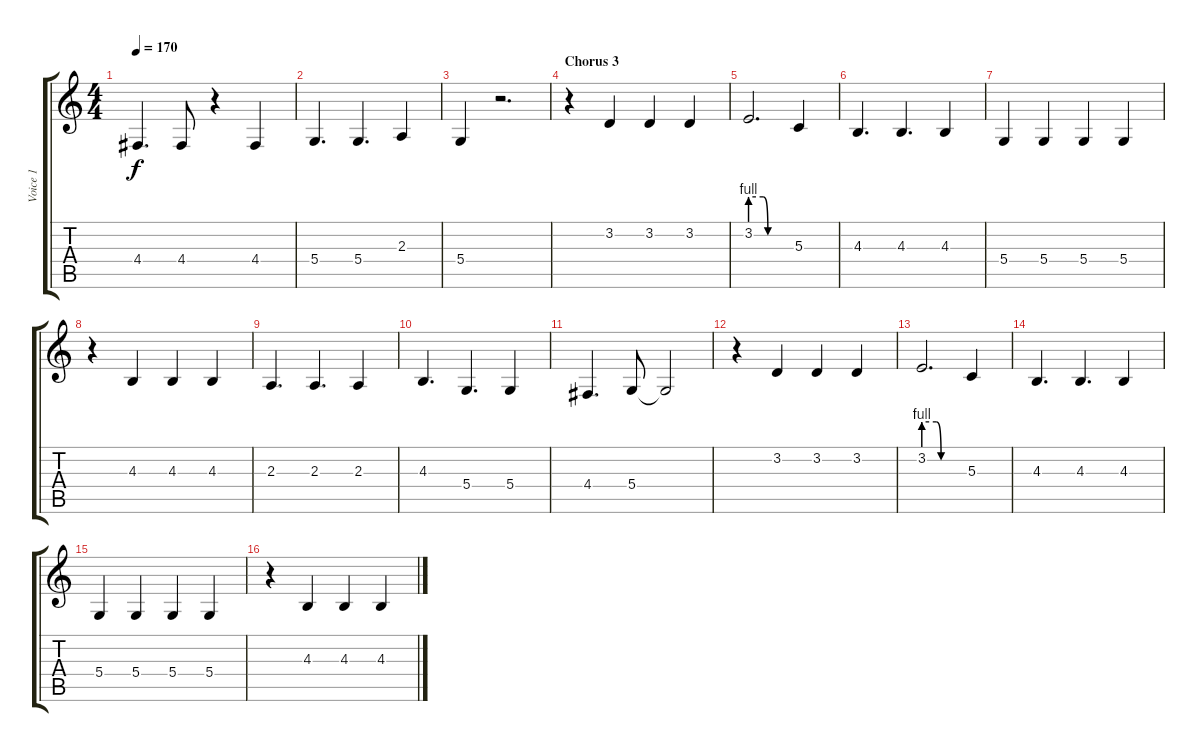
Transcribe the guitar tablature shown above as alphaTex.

\track ("Voice 1" "Voice 1") {instrument tenorsax}
\staff {score tabs}
\tuning (E4 B3 G3 D3 A2 E2) {hide}
\ts (4 4)
\tempo 170
\clef g2
\ks c
4.4.4{d dy f} 4.4.8 r.4 4.4.4 |
5.4.4{d} 5.4.4{d} 2.3.4 |
5.4.4 r.2{d} |
\section ("" "Chorus 3")
r.4 3.2.4 3.2.4 3.2.4 |
3.2{be (custom 0 4 19 4 26 0 30 0 60 0)}.2{d} 5.3.4 |
4.3.4{d} 4.3.4{d} 4.3.4 |
5.4.4 5.4.4 5.4.4 5.4.4 |
r.4 4.3.4 4.3.4 4.3.4 |
2.3.4{d} 2.3.4{d} 2.3.4 |
4.3.4{d} 5.4.4{d} 5.4.4 |
4.4.4{d} 5.4.8 5.4{t}.2 |
r.4 3.2.4 3.2.4 3.2.4 |
3.2{be (custom 0 4 19 4 26 0 30 0 60 0)}.2{d} 5.3.4 |
4.3.4{d} 4.3.4{d} 4.3.4 |
5.4.4 5.4.4 5.4.4 5.4.4 |
r.4 4.3.4 4.3.4 4.3.4
